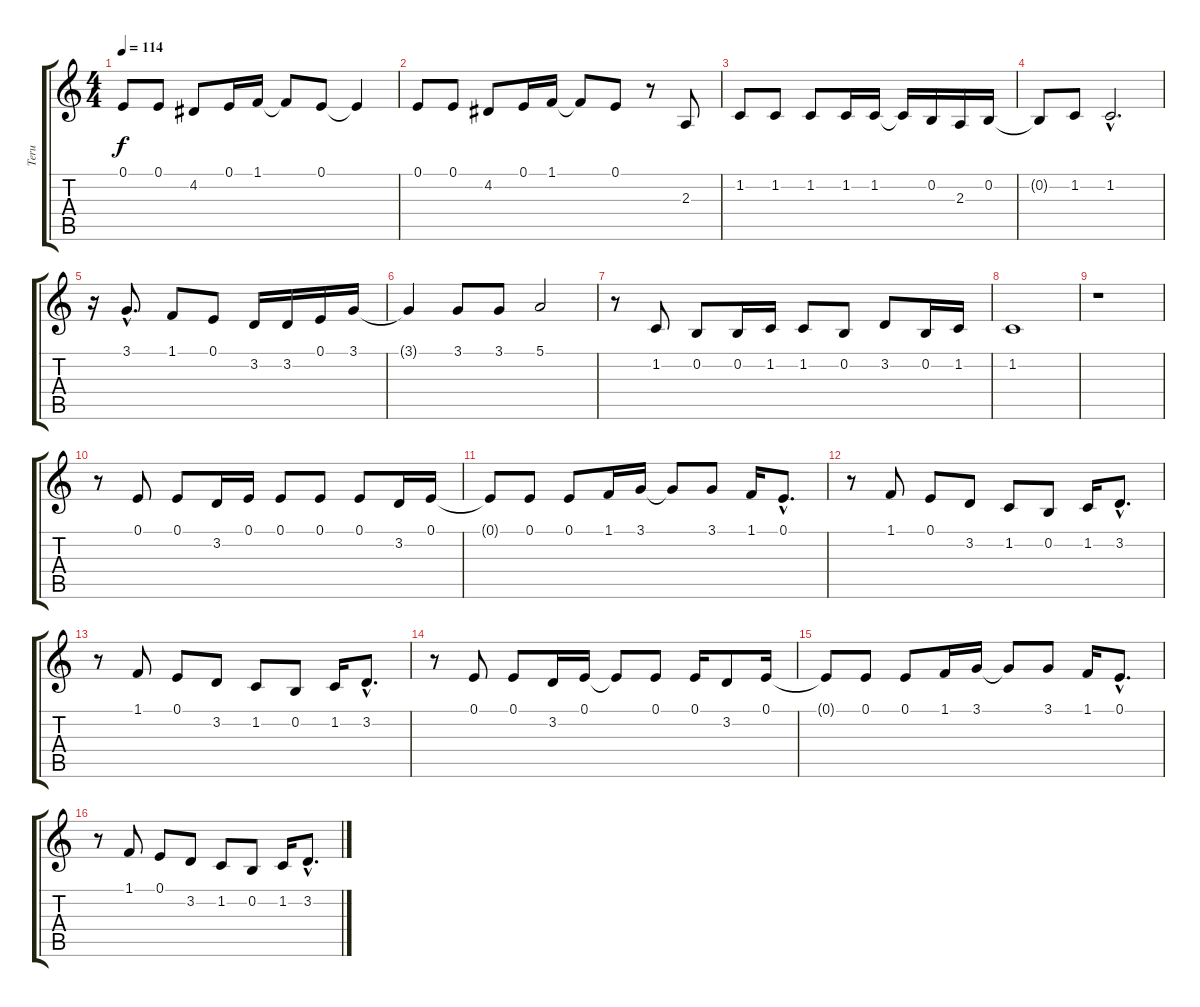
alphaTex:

\track ("Teru" "Teru") {instrument vibraphone}
\staff {score tabs}
\tuning (E4 B3 G3 D3 A2 E2) {hide}
\ts (4 4)
\tempo 114
\clef g2
\ks c
0.1.8{dy f} 0.1.8 4.2.8 0.1.16 1.1.16 1.1{t}.8 0.1.8 0.1{t}.4 |
0.1.8 0.1.8 4.2.8 0.1.16 1.1.16 1.1{t}.8 0.1.8 r.8 2.3.8 |
1.2.8 1.2.8 1.2.8 1.2.16 1.2.16 1.2{t}.16 0.2.16 2.3.16 0.2.16 |
0.2{t}.8 1.2.8 1.2{hac}.2{d} |
r.16 3.1{hac}.8{d} 1.1.8 0.1.8 3.2.16 3.2.16 0.1.16 3.1.16 |
3.1{t}.4 3.1.8 3.1.8 5.1.2 |
r.8 1.2.8 0.2.8 0.2.16 1.2.16 1.2.8 0.2.8 3.2.8 0.2.16 1.2.16 |
1.2.1 |
r.1 |
r.8 0.1.8 0.1.8 3.2.16 0.1.16 0.1.8 0.1.8 0.1.8 3.2.16 0.1.16 |
0.1{t}.8 0.1.8 0.1.8 1.1.16 3.1.16 3.1{t}.8 3.1.8 1.1.16 0.1{hac}.8{d} |
r.8 1.1.8 0.1.8 3.2.8 1.2.8 0.2.8 1.2.16 3.2{hac}.8{d} |
r.8 1.1.8 0.1.8 3.2.8 1.2.8 0.2.8 1.2.16 3.2{hac}.8{d} |
r.8 0.1.8 0.1.8 3.2.16 0.1.16 0.1{t}.8 0.1.8 0.1.16 3.2.8 0.1.16 |
0.1{t}.8 0.1.8 0.1.8 1.1.16 3.1.16 3.1{t}.8 3.1.8 1.1.16 0.1{hac}.8{d} |
r.8 1.1.8 0.1.8 3.2.8 1.2.8 0.2.8 1.2.16 3.2{hac}.8{d}
